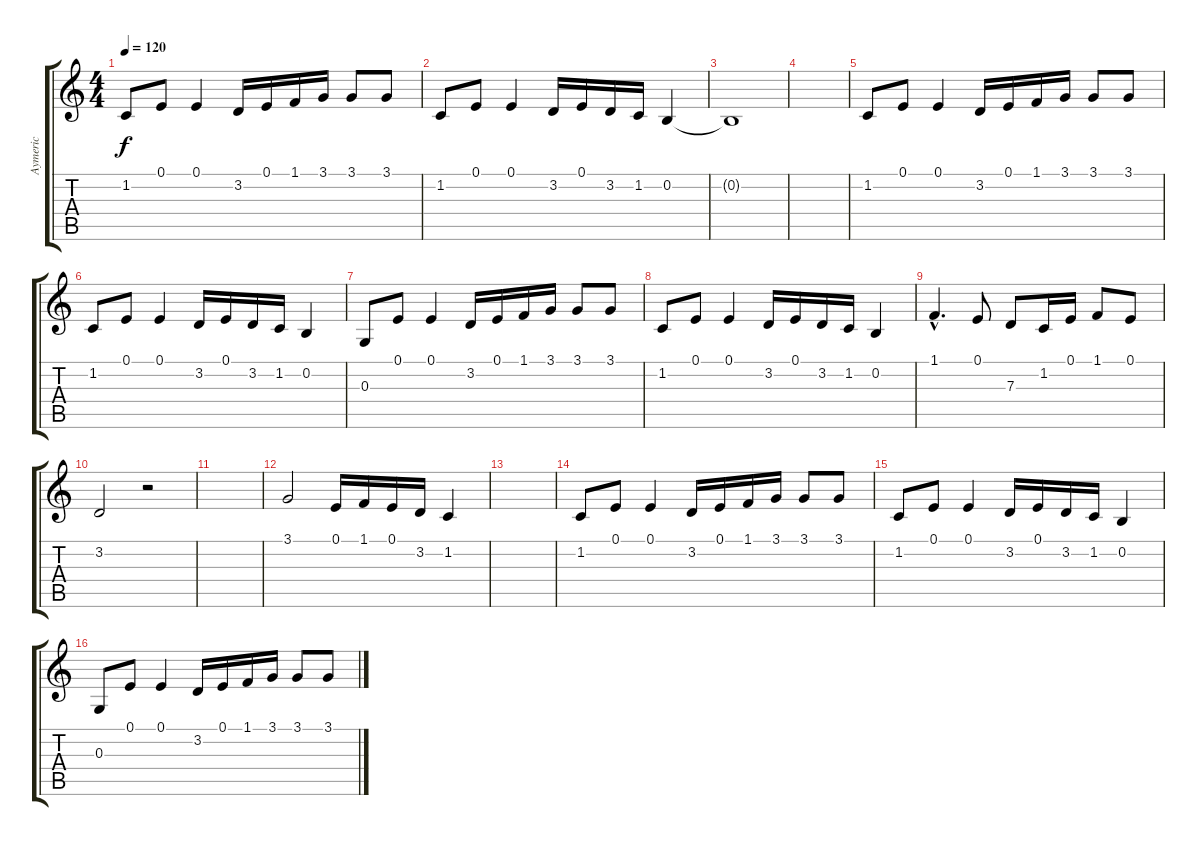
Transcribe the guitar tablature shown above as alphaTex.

\track ("Aymeric" "Aymeric") {instrument synthbrass1}
\staff {score tabs}
\tuning (E4 B3 G3 D3 A2 E2) {hide}
\ts (4 4)
\tempo 120
\clef g2
\ks c
1.2.8{dy f instrument synthbrass1} 0.1.8 0.1.4 3.2.16 0.1.16 1.1.16 3.1.16 3.1.8 3.1.8 |
1.2.8 0.1.8 0.1.4 3.2.16 0.1.16 3.2.16 1.2.16 0.2.4 |
0.2{t}.1 |
|
1.2.8 0.1.8 0.1.4 3.2.16 0.1.16 1.1.16 3.1.16 3.1.8 3.1.8 |
1.2.8 0.1.8 0.1.4 3.2.16 0.1.16 3.2.16 1.2.16 0.2.4 |
0.3.8 0.1.8 0.1.4 3.2.16 0.1.16 1.1.16 3.1.16 3.1.8 3.1.8 |
1.2.8 0.1.8 0.1.4 3.2.16 0.1.16 3.2.16 1.2.16 0.2.4 |
1.1{hac}.4{d} 0.1.8 7.3.8 1.2.16 0.1.16 1.1.8 0.1.8 |
3.2.2 r.2 |
|
3.1.2 0.1.16 1.1.16 0.1.16 3.2.16 1.2.4 |
|
1.2.8 0.1.8 0.1.4 3.2.16 0.1.16 1.1.16 3.1.16 3.1.8 3.1.8 |
1.2.8 0.1.8 0.1.4 3.2.16 0.1.16 3.2.16 1.2.16 0.2.4 |
0.3.8 0.1.8 0.1.4 3.2.16 0.1.16 1.1.16 3.1.16 3.1.8 3.1.8
